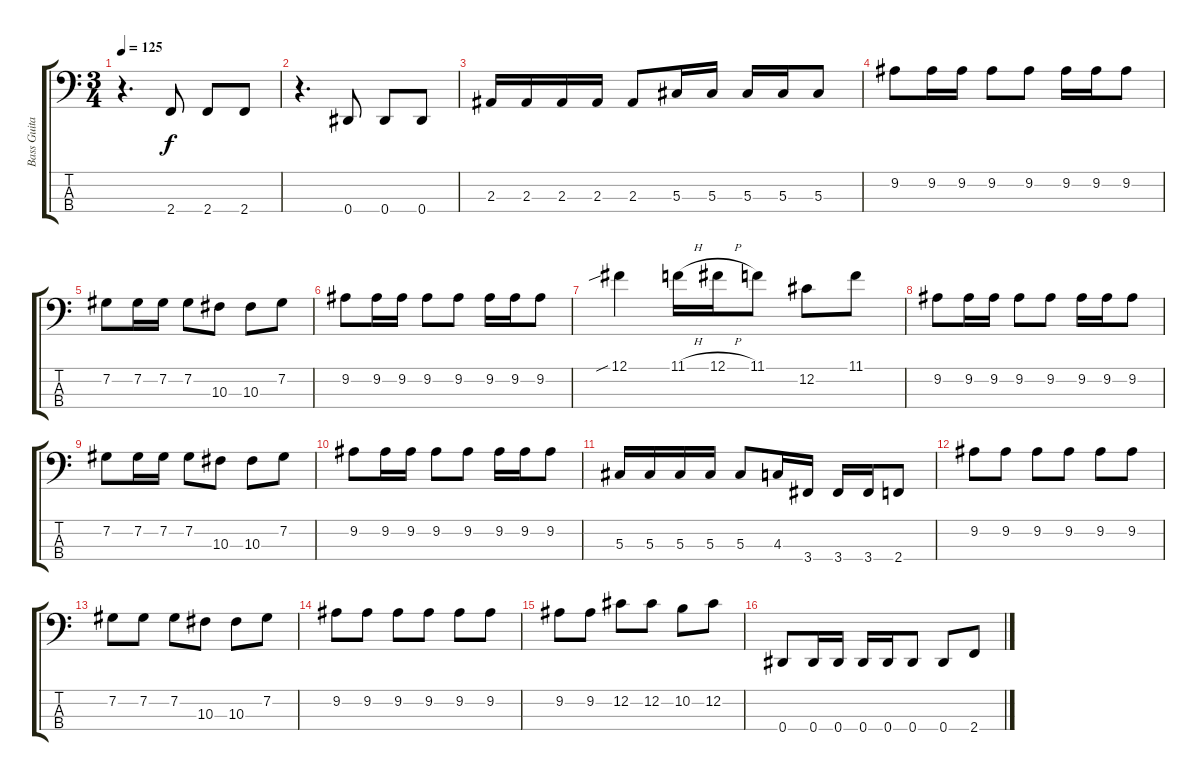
\track ("Bass Guitar" "Bass Guita") {instrument electricbassfinger}
\staff {score tabs}
\tuning (Gb2 Db2 Ab1 Eb1) {hide}
\ts (3 4)
\tempo 125
\clef f4
\ks c
r.4{d dy f} 2.4.8 2.4.8 2.4.8 |
r.4{d} 0.4.8 0.4.8 0.4.8 |
2.3.16 2.3.16 2.3.16 2.3.16 2.3.8 5.3.16 5.3.16 5.3.16 5.3.16 5.3.8 |
9.2.8 9.2.16 9.2.16 9.2.8 9.2.8 9.2.16 9.2.16 9.2.8 |
7.2.8 7.2.16 7.2.16 7.2.8 10.3.8 10.3.8 7.2.8 |
9.2.8 9.2.16 9.2.16 9.2.8 9.2.8 9.2.16 9.2.16 9.2.8 |
12.1{sib}.4 11.1{h}.16 12.1{h}.16 11.1.8 12.2.8 11.1.8 |
9.2.8 9.2.16 9.2.16 9.2.8 9.2.8 9.2.16 9.2.16 9.2.8 |
7.2.8 7.2.16 7.2.16 7.2.8 10.3.8 10.3.8 7.2.8 |
9.2.8 9.2.16 9.2.16 9.2.8 9.2.8 9.2.16 9.2.16 9.2.8 |
5.3.16 5.3.16 5.3.16 5.3.16 5.3.8 4.3.16 3.4.16 3.4.16 3.4.16 2.4.8 |
9.2.8 9.2.8 9.2.8 9.2.8 9.2.8 9.2.8 |
7.2.8 7.2.8 7.2.8 10.3.8 10.3.8 7.2.8 |
9.2.8 9.2.8 9.2.8 9.2.8 9.2.8 9.2.8 |
9.2.8 9.2.8 12.2.8 12.2.8 10.2.8 12.2.8 |
0.4.8 0.4.16 0.4.16 0.4.16 0.4.16 0.4.8 0.4.8 2.4.8
